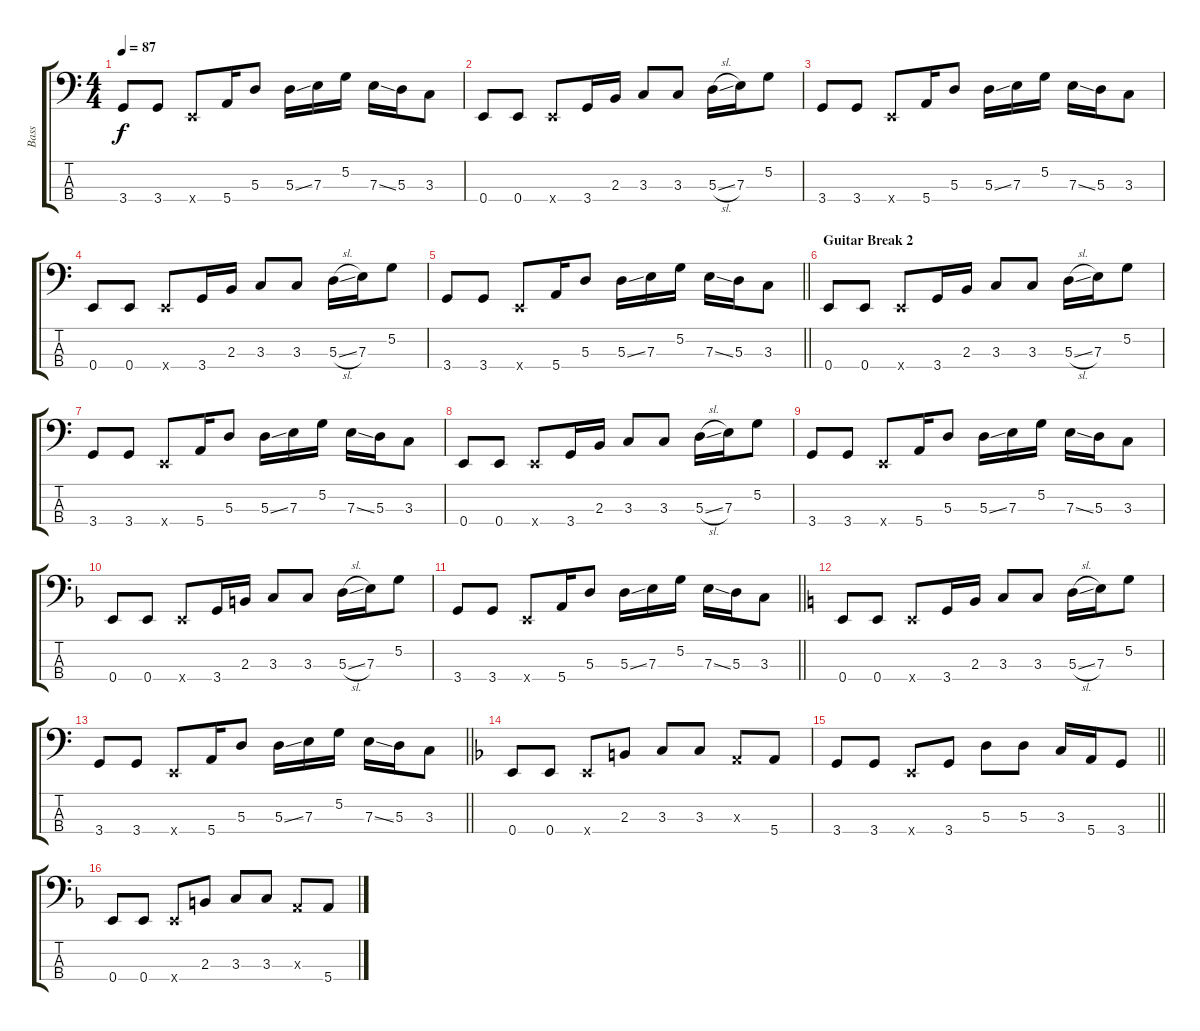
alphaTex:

\track ("Bass" "Bass") {instrument electricbassfinger}
\staff {score tabs}
\tuning (G2 D2 A1 E1) {hide}
\ts (4 4)
\tempo 87
\clef f4
\ks c
3.4.8{dy f} 3.4.8 0.4{x}.8 5.4.16 5.3.8 5.3{ss}.16 7.3.16 5.2.16 7.3{ss}.16 5.3.16 3.3.8 |
0.4.8 0.4.8 0.4{x}.8 3.4.16 2.3.16 3.3.8 3.3.8 5.3{sl}.16 7.3.16 5.2.8 |
3.4.8 3.4.8 0.4{x}.8 5.4.16 5.3.8 5.3{ss}.16 7.3.16 5.2.16 7.3{ss}.16 5.3.16 3.3.8 |
0.4.8 0.4.8 0.4{x}.8 3.4.16 2.3.16 3.3.8 3.3.8 5.3{sl}.16 7.3.16 5.2.8 |
\barLineRight lightlight
3.4.8 3.4.8 0.4{x}.8 5.4.16 5.3.8 5.3{ss}.16 7.3.16 5.2.16 7.3{ss}.16 5.3.16 3.3.8 |
\section ("" "Guitar Break 2")
0.4.8 0.4.8 0.4{x}.8 3.4.16 2.3.16 3.3.8 3.3.8 5.3{sl}.16 7.3.16 5.2.8 |
3.4.8 3.4.8 0.4{x}.8 5.4.16 5.3.8 5.3{ss}.16 7.3.16 5.2.16 7.3{ss}.16 5.3.16 3.3.8 |
0.4.8 0.4.8 0.4{x}.8 3.4.16 2.3.16 3.3.8 3.3.8 5.3{sl}.16 7.3.16 5.2.8 |
3.4.8 3.4.8 0.4{x}.8 5.4.16 5.3.8 5.3{ss}.16 7.3.16 5.2.16 7.3{ss}.16 5.3.16 3.3.8 |
\ks f
0.4.8 0.4.8 0.4{x}.8 3.4.16 2.3.16 3.3.8 3.3.8 5.3{sl}.16 7.3.16 5.2.8 |
\barLineRight lightlight
3.4.8 3.4.8 0.4{x}.8 5.4.16 5.3.8 5.3{ss}.16 7.3.16 5.2.16 7.3{ss}.16 5.3.16 3.3.8 |
\ks c
0.4.8 0.4.8 0.4{x}.8 3.4.16 2.3.16 3.3.8 3.3.8 5.3{sl}.16 7.3.16 5.2.8 |
\barLineRight lightlight
3.4.8 3.4.8 0.4{x}.8 5.4.16 5.3.8 5.3{ss}.16 7.3.16 5.2.16 7.3{ss}.16 5.3.16 3.3.8 |
\ks f
0.4.8 0.4.8 0.4{x}.8 2.3.8 3.3.8 3.3.8 0.3{x}.8 5.4.8 |
\barLineRight lightlight
3.4.8 3.4.8 0.4{x}.8 3.4.8 5.3.8 5.3.8 3.3.16 5.4.16 3.4.8 |
0.4.8 0.4.8 0.4{x}.8 2.3.8 3.3.8 3.3.8 0.3{x}.8 5.4.8
